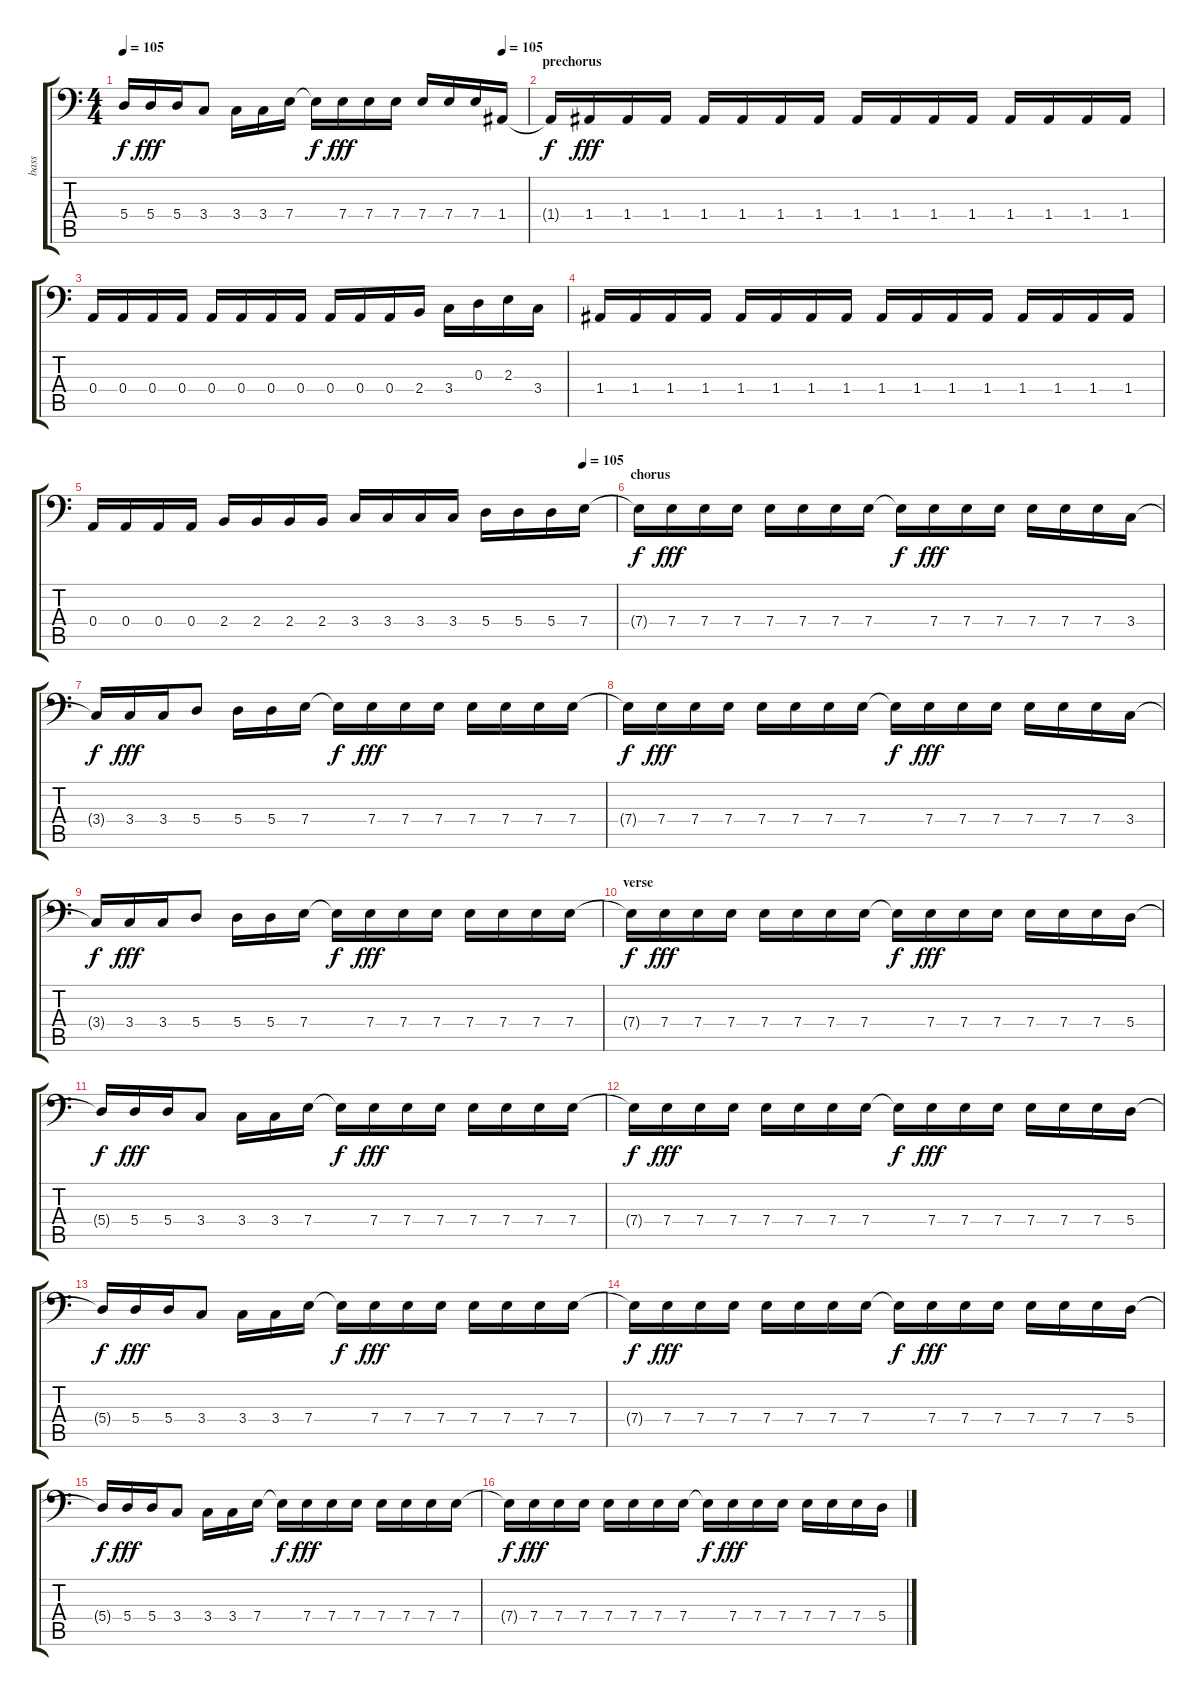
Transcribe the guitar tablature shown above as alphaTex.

\track ("bass" "bass") {instrument electricbassfinger}
\staff {score tabs}
\tuning (C3 G2 D2 A1 E1 B0) {hide}
\ts (4 4)
\tempo 105
\tempo (105 0.9375)
\clef f4
\ks c
5.4{t}.16{dy f} 5.4.16{dy fff} 5.4.16 3.4.8 3.4.16 3.4.16 7.4.16 7.4{t}.16{dy f} 7.4.16{dy fff} 7.4.16 7.4.16 7.4.16 7.4.16 7.4.16 1.4.16 |
\section ("" "prechorus")
1.4{t}.16{dy f} 1.4.16{dy fff} 1.4.16 1.4.16 1.4.16 1.4.16 1.4.16 1.4.16 1.4.16 1.4.16 1.4.16 1.4.16 1.4.16 1.4.16 1.4.16 1.4.16 |
0.4.16 0.4.16 0.4.16 0.4.16 0.4.16 0.4.16 0.4.16 0.4.16 0.4.16 0.4.16 0.4.16 2.4.16 3.4.16 0.3.16 2.3.16 3.4.16 |
1.4.16 1.4.16 1.4.16 1.4.16 1.4.16 1.4.16 1.4.16 1.4.16 1.4.16 1.4.16 1.4.16 1.4.16 1.4.16 1.4.16 1.4.16 1.4.16 |
\tempo (105 0.9375)
0.4.16 0.4.16 0.4.16 0.4.16 2.4.16 2.4.16 2.4.16 2.4.16 3.4.16 3.4.16 3.4.16 3.4.16 5.4.16 5.4.16 5.4.16 7.4.16 |
\section ("" "chorus")
7.4{t}.16{dy f} 7.4.16{dy fff} 7.4.16 7.4.16 7.4.16 7.4.16 7.4.16 7.4.16 7.4{t}.16{dy f} 7.4.16{dy fff} 7.4.16 7.4.16 7.4.16 7.4.16 7.4.16 3.4.16 |
3.4{t}.16{dy f} 3.4.16{dy fff} 3.4.16 5.4.8 5.4.16 5.4.16 7.4.16 7.4{t}.16{dy f} 7.4.16{dy fff} 7.4.16 7.4.16 7.4.16 7.4.16 7.4.16 7.4.16 |
7.4{t}.16{dy f} 7.4.16{dy fff} 7.4.16 7.4.16 7.4.16 7.4.16 7.4.16 7.4.16 7.4{t}.16{dy f} 7.4.16{dy fff} 7.4.16 7.4.16 7.4.16 7.4.16 7.4.16 3.4.16 |
3.4{t}.16{dy f} 3.4.16{dy fff} 3.4.16 5.4.8 5.4.16 5.4.16 7.4.16 7.4{t}.16{dy f} 7.4.16{dy fff} 7.4.16 7.4.16 7.4.16 7.4.16 7.4.16 7.4.16 |
\section ("" "verse")
7.4{t}.16{dy f} 7.4.16{dy fff} 7.4.16 7.4.16 7.4.16 7.4.16 7.4.16 7.4.16 7.4{t}.16{dy f} 7.4.16{dy fff} 7.4.16 7.4.16 7.4.16 7.4.16 7.4.16 5.4.16 |
5.4{t}.16{dy f} 5.4.16{dy fff} 5.4.16 3.4.8 3.4.16 3.4.16 7.4.16 7.4{t}.16{dy f} 7.4.16{dy fff} 7.4.16 7.4.16 7.4.16 7.4.16 7.4.16 7.4.16 |
7.4{t}.16{dy f} 7.4.16{dy fff} 7.4.16 7.4.16 7.4.16 7.4.16 7.4.16 7.4.16 7.4{t}.16{dy f} 7.4.16{dy fff} 7.4.16 7.4.16 7.4.16 7.4.16 7.4.16 5.4.16 |
5.4{t}.16{dy f} 5.4.16{dy fff} 5.4.16 3.4.8 3.4.16 3.4.16 7.4.16 7.4{t}.16{dy f} 7.4.16{dy fff} 7.4.16 7.4.16 7.4.16 7.4.16 7.4.16 7.4.16 |
7.4{t}.16{dy f} 7.4.16{dy fff} 7.4.16 7.4.16 7.4.16 7.4.16 7.4.16 7.4.16 7.4{t}.16{dy f} 7.4.16{dy fff} 7.4.16 7.4.16 7.4.16 7.4.16 7.4.16 5.4.16 |
5.4{t}.16{dy f} 5.4.16{dy fff} 5.4.16 3.4.8 3.4.16 3.4.16 7.4.16 7.4{t}.16{dy f} 7.4.16{dy fff} 7.4.16 7.4.16 7.4.16 7.4.16 7.4.16 7.4.16 |
7.4{t}.16{dy f} 7.4.16{dy fff} 7.4.16 7.4.16 7.4.16 7.4.16 7.4.16 7.4.16 7.4{t}.16{dy f} 7.4.16{dy fff} 7.4.16 7.4.16 7.4.16 7.4.16 7.4.16 5.4.16
